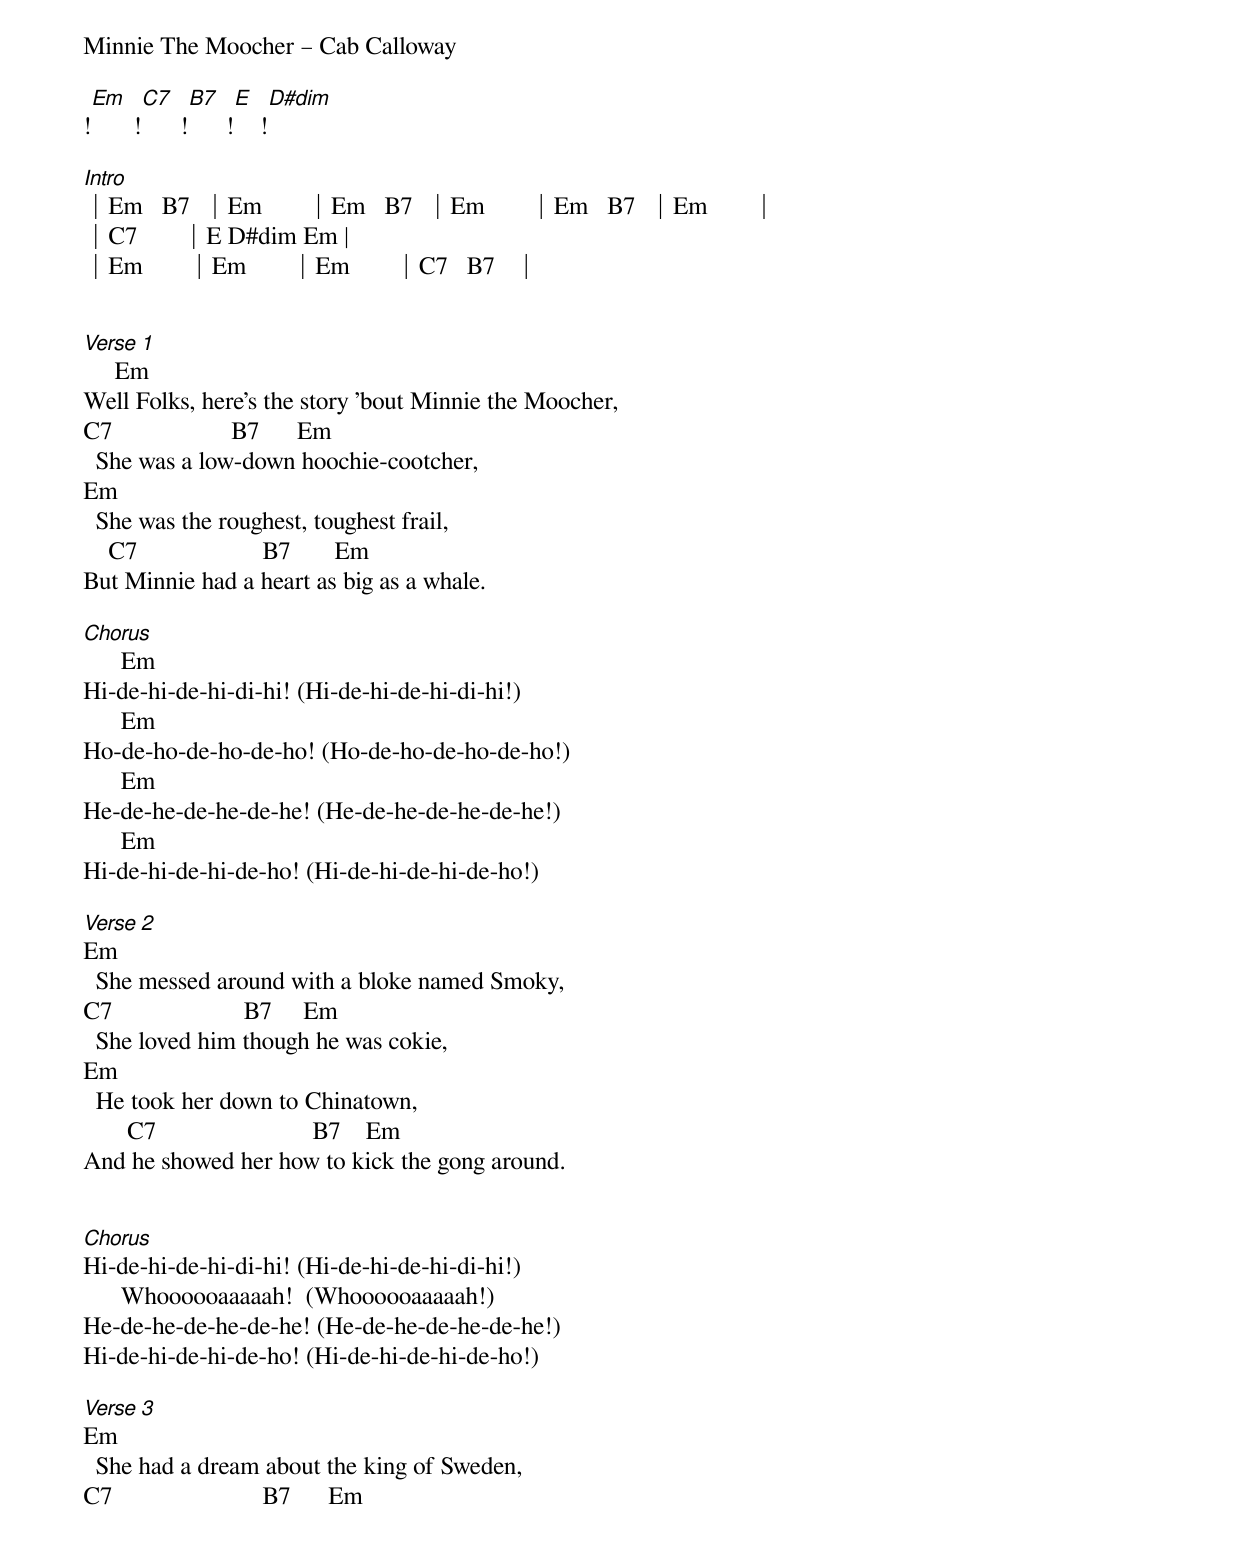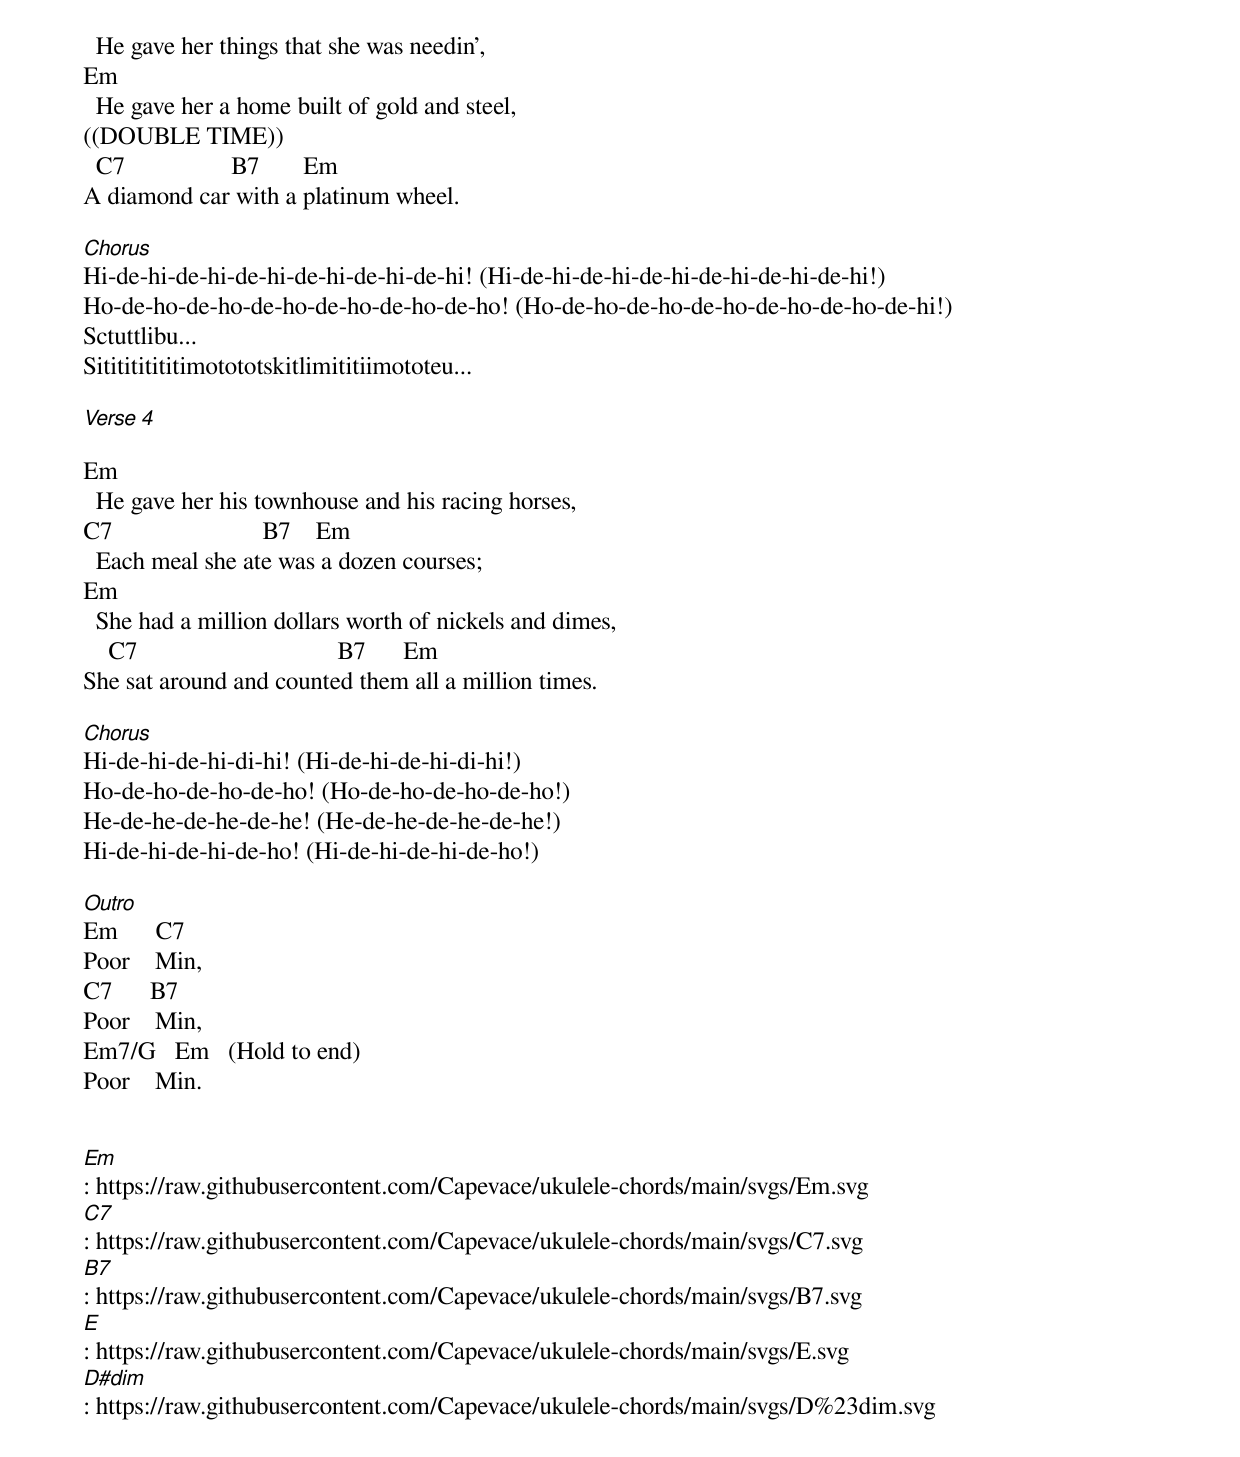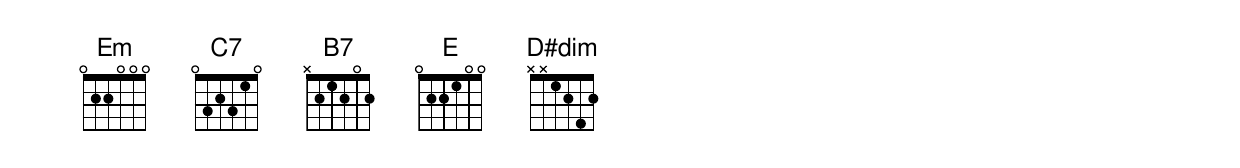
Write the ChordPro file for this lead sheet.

Minnie The Moocher – Cab Calloway

![Em][] ![C7][] ![B7][] ![E][] ![D#dim][]

[Intro]
│Em   B7  │Em       │Em   B7  │Em       │Em   B7  │Em       │
│C7       │E D#dim Em |
│Em       │Em       │Em       │C7   B7   │


[Verse 1]
     Em
Well Folks, here's the story 'bout Minnie the Moocher,
C7                   B7      Em
  She was a low-down hoochie-cootcher,
Em
  She was the roughest, toughest frail,
    C7                    B7       Em
But Minnie had a heart as big as a whale.

[Chorus]
      Em
Hi-de-hi-de-hi-di-hi! (Hi-de-hi-de-hi-di-hi!)
      Em
Ho-de-ho-de-ho-de-ho! (Ho-de-ho-de-ho-de-ho!)
      Em
He-de-he-de-he-de-he! (He-de-he-de-he-de-he!)
      Em
Hi-de-hi-de-hi-de-ho! (Hi-de-hi-de-hi-de-ho!)

[Verse 2]
Em
  She messed around with a bloke named Smoky,
C7                     B7     Em
  She loved him though he was cokie,
Em
  He took her down to Chinatown,
       C7                         B7    Em
And he showed her how to kick the gong around.


[Chorus]
Hi-de-hi-de-hi-di-hi! (Hi-de-hi-de-hi-di-hi!)
      Whoooooaaaaah!  (Whoooooaaaaah!)
He-de-he-de-he-de-he! (He-de-he-de-he-de-he!)
Hi-de-hi-de-hi-de-ho! (Hi-de-hi-de-hi-de-ho!)

[Verse 3]
Em
  She had a dream about the king of Sweden,
C7                        B7      Em
  He gave her things that she was needin',
Em
  He gave her a home built of gold and steel,
((DOUBLE TIME))
  C7                 B7       Em
A diamond car with a platinum wheel.

[Chorus]
Hi-de-hi-de-hi-de-hi-de-hi-de-hi-de-hi! (Hi-de-hi-de-hi-de-hi-de-hi-de-hi-de-hi!)
Ho-de-ho-de-ho-de-ho-de-ho-de-ho-de-ho! (Ho-de-ho-de-ho-de-ho-de-ho-de-ho-de-hi!)
Sctuttlibu...
Sititititititimotototskitlimititiimototeu...

[Verse 4]

Em
  He gave her his townhouse and his racing horses,
C7                        B7    Em
  Each meal she ate was a dozen courses;
Em
  She had a million dollars worth of nickels and dimes,
    C7                                B7      Em
She sat around and counted them all a million times.

[Chorus]
Hi-de-hi-de-hi-di-hi! (Hi-de-hi-de-hi-di-hi!)
Ho-de-ho-de-ho-de-ho! (Ho-de-ho-de-ho-de-ho!)
He-de-he-de-he-de-he! (He-de-he-de-he-de-he!)
Hi-de-hi-de-hi-de-ho! (Hi-de-hi-de-hi-de-ho!)

[Outro]
Em      C7
Poor    Min,
C7      B7
Poor    Min,
Em7/G   Em   (Hold to end)
Poor    Min.


[Em]: https://raw.githubusercontent.com/Capevace/ukulele-chords/main/svgs/Em.svg
[C7]: https://raw.githubusercontent.com/Capevace/ukulele-chords/main/svgs/C7.svg
[B7]: https://raw.githubusercontent.com/Capevace/ukulele-chords/main/svgs/B7.svg
[E]: https://raw.githubusercontent.com/Capevace/ukulele-chords/main/svgs/E.svg
[D#dim]: https://raw.githubusercontent.com/Capevace/ukulele-chords/main/svgs/D%23dim.svg
